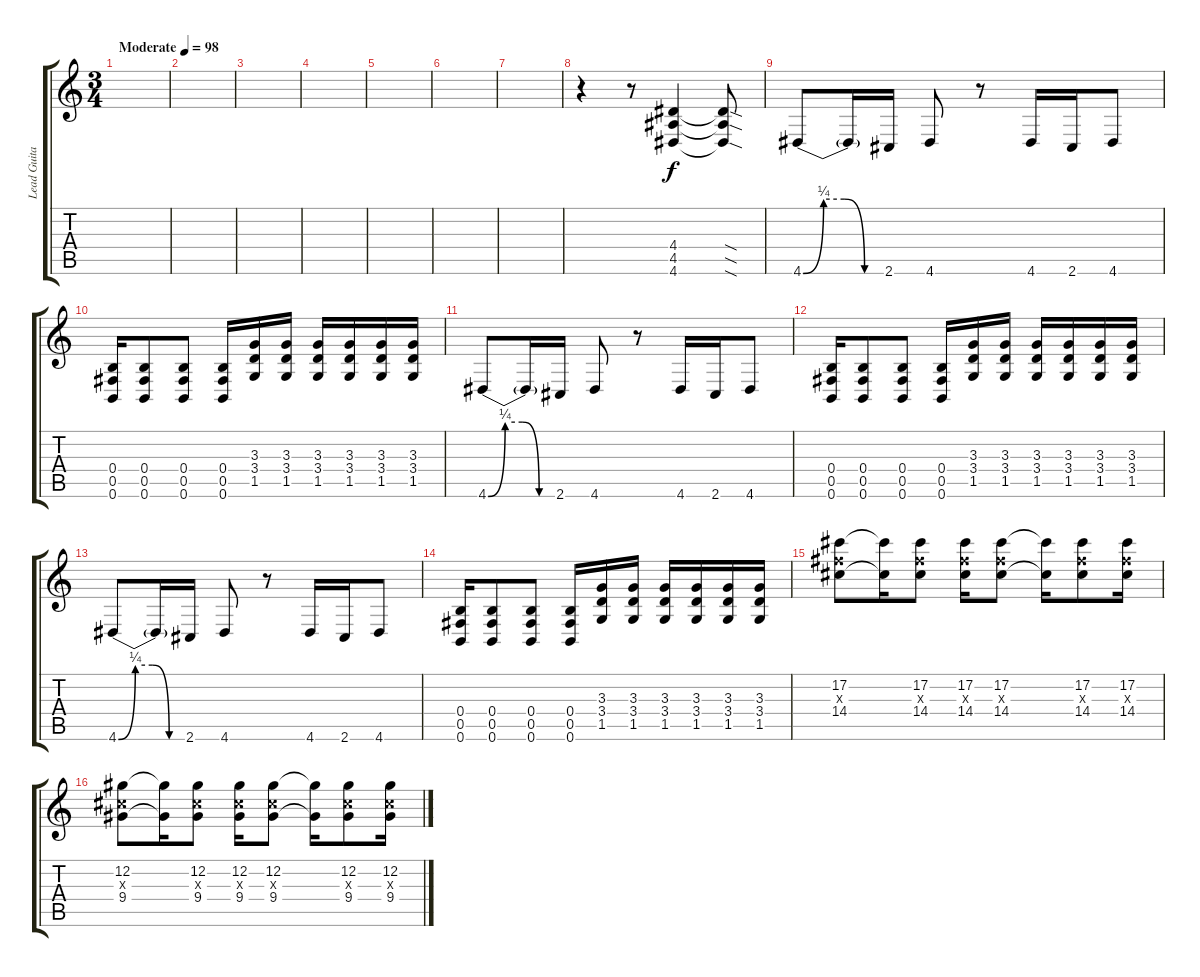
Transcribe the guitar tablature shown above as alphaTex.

\track ("Lead Guitar" "Lead Guita") {instrument distortionguitar}
\staff {score tabs}
\tuning (Db4 Ab3 E3 B2 Gb2 B1) {hide}
\ts (3 4)
\tempo (98 "Moderate")
\clef g2
\ks c
|
|
|
|
|
|
|
r.4 r.8 (4.4 4.5 4.6).4 (4.4{sod t} 4.5{sod t} 4.6{sod t}).8 |
4.6{be (custom 0 0 15 1 30 1 45 0 60 0)}.8 4.6{t}.16 2.6.16 4.6.8 r.8 4.6.16 2.6.16 4.6.8 |
(0.4 0.5 0.6).16 (0.4 0.5 0.6).8 (0.4 0.5 0.6).8 (0.4 0.5 0.6).16 (3.3 3.4 1.5).16 (3.3 3.4 1.5).16 (3.3 3.4 1.5).16 (3.3 3.4 1.5).16 (3.3 3.4 1.5).16 (3.3 3.4 1.5).16 |
4.6{be (custom 0 0 15 1 30 1 45 0 60 0)}.8 4.6{t}.16 2.6.16 4.6.8 r.8 4.6.16 2.6.16 4.6.8 |
(0.4 0.5 0.6).16 (0.4 0.5 0.6).8 (0.4 0.5 0.6).8 (0.4 0.5 0.6).16 (3.3 3.4 1.5).16 (3.3 3.4 1.5).16 (3.3 3.4 1.5).16 (3.3 3.4 1.5).16 (3.3 3.4 1.5).16 (3.3 3.4 1.5).16 |
4.6{be (custom 0 0 15 1 30 1 45 0 60 0)}.8 4.6{t}.16 2.6.16 4.6.8 r.8 4.6.16 2.6.16 4.6.8 |
(0.4 0.5 0.6).16 (0.4 0.5 0.6).8 (0.4 0.5 0.6).8 (0.4 0.5 0.6).16 (3.3 3.4 1.5).16 (3.3 3.4 1.5).16 (3.3 3.4 1.5).16 (3.3 3.4 1.5).16 (3.3 3.4 1.5).16 (3.3 3.4 1.5).16 |
(17.2 14.3{x} 14.4).8 (17.2{t} 14.4{t}).16 (17.2 14.3{x} 14.4).8 (17.2 14.3{x} 14.4).16 (17.2 14.3{x} 14.4).8 (17.2{t} 14.4{t}).16 (17.2 14.3{x} 14.4).8 (17.2 14.3{x} 14.4).16 |
(12.2 9.3{x} 9.4).8 (12.2{t} 9.4{t}).16 (12.2 9.3{x} 9.4).8 (12.2 9.3{x} 9.4).16 (12.2 9.3{x} 9.4).8 (12.2{t} 9.4{t}).16 (12.2 9.3{x} 9.4).8 (12.2 9.3{x} 9.4).16
